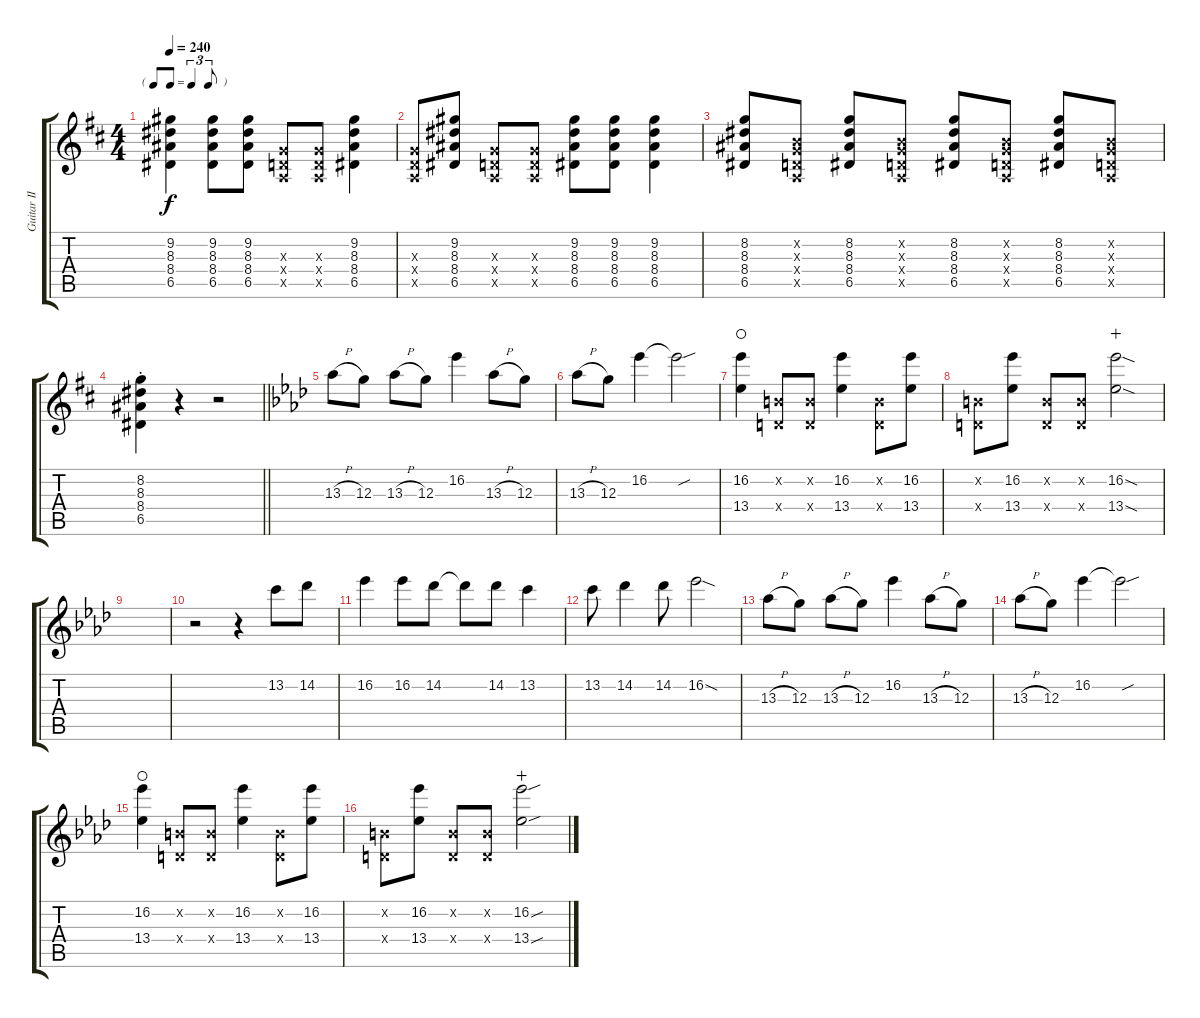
\track ("Guitar II (Nakano Azusa)" "Guitar II ") {instrument distortionguitar}
\staff {score tabs}
\tuning (E4 B3 G3 D3 A2 E2) {hide}
\ts (4 4)
\tf triplet8th
\tempo 240
\clef g2
\ks d
(9.2 8.3 8.4 6.5).4{dy f} (9.2 8.3 8.4 6.5).8 (9.2 8.3 8.4 6.5).8 (0.3{x} 0.4{x} 0.5{x}).8 (0.3{x} 0.4{x} 0.5{x}).8 (9.2 8.3 8.4 6.5).4 |
(0.3{x} 0.4{x} 0.5{x}).8 (9.2 8.3 8.4 6.5).8 (0.3{x} 0.4{x} 0.5{x}).8 (0.3{x} 0.4{x} 0.5{x}).8 (9.2 8.3 8.4 6.5).8 (9.2 8.3 8.4 6.5).8 (9.2 8.3 8.4 6.5).4 |
(8.2 8.3 8.4 6.5).8 (0.2{x} 0.3{x} 0.4{x} 0.5{x}).8 (8.2 8.3 8.4 6.5).8 (0.2{x} 0.3{x} 0.4{x} 0.5{x}).8 (8.2 8.3 8.4 6.5).8 (0.2{x} 0.3{x} 0.4{x} 0.5{x}).8 (8.2 8.3 8.4 6.5).8 (0.2{x} 0.3{x} 0.4{x} 0.5{x}).8 |
\barLineRight lightlight
(8.2{st} 8.3 8.4 6.5).4 r.4 r.2 |
\ks ab
13.3{h}.8 12.3.8 13.3{h}.8 12.3.8 16.2.4 13.3{h}.8 12.3.8 |
13.3{h}.8 12.3.8 16.2.4 16.2{sou t}.2 |
(16.2 13.4).4{waho} (0.2{x} 0.4{x}).8 (0.2{x} 0.4{x}).8 (16.2 13.4).4 (0.2{x} 0.4{x}).8 (16.2 13.4).8 |
(0.2{x} 0.4{x}).8 (16.2 13.4).8 (0.2{x} 0.4{x}).8 (0.2{x} 0.4{x}).8 (16.2{sod} 13.4{sod}).2{wahc} |
|
r.2 r.4 13.2.8 14.2.8 |
16.2.4 16.2.8 14.2.8 14.2{t}.8 14.2.8 13.2.4 |
13.2.8 14.2.4 14.2.8 16.2{sod}.2 |
13.3{h}.8 12.3.8 13.3{h}.8 12.3.8 16.2.4 13.3{h}.8 12.3.8 |
13.3{h}.8 12.3.8 16.2.4 16.2{sou t}.2 |
(16.2 13.4).4{waho} (0.2{x} 0.4{x}).8 (0.2{x} 0.4{x}).8 (16.2 13.4).4 (0.2{x} 0.4{x}).8 (16.2 13.4).8 |
(0.2{x} 0.4{x}).8 (16.2 13.4).8 (0.2{x} 0.4{x}).8 (0.2{x} 0.4{x}).8 (16.2{sou} 13.4{sou}).2{wahc}
